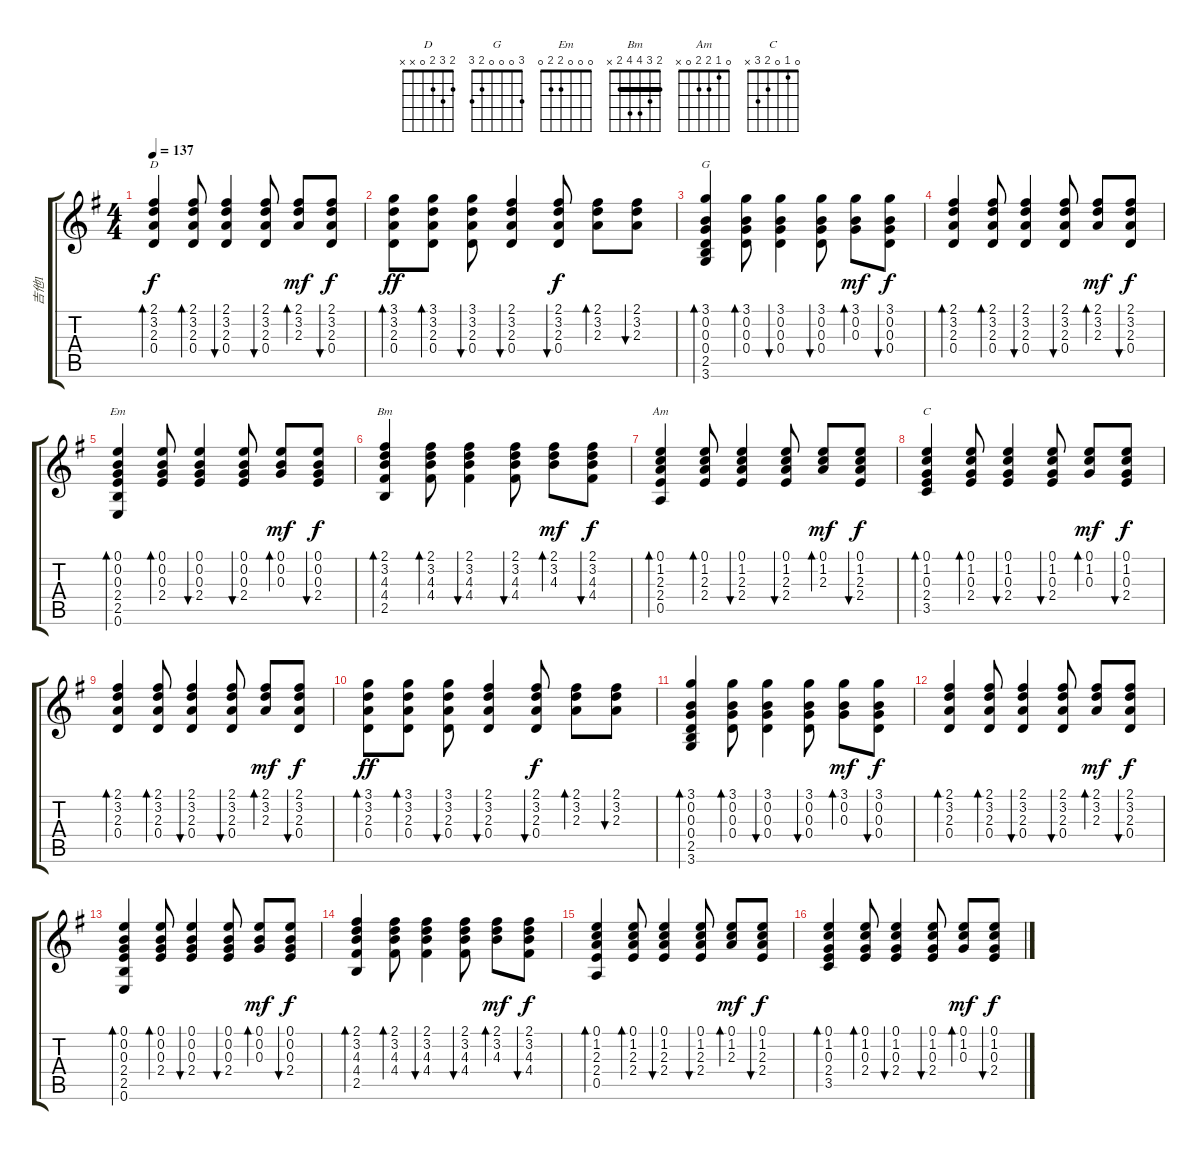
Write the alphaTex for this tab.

\track ("吉他1" "吉他1") {instrument acousticguitarsteel}
\staff {score tabs}
\tuning (E4 B3 G3 D3 A2 E2) {hide}
\chord ("D" 2 3 2 0 x x)
\chord ("G" 3 0 0 0 2 3)
\chord ("Em" 0 0 0 2 2 0)
\chord ("Bm" 2 3 4 4 2 x) {barre 2}
\chord ("Am" 0 1 2 2 0 x)
\chord ("C" 0 1 0 2 3 x)
\ts (4 4)
\tempo 137
\clef g2
\ks g
(2.1 3.2 2.3 0.4).4{bd 60 ch "D" dy f} (2.1 3.2 2.3 0.4).8{bd 60} (2.1 3.2 2.3 0.4).4{bu 60} (2.1 3.2 2.3 0.4).8{bu 60} (2.1 3.2 2.3).8{bd 60 dy mf} (2.1 3.2 2.3 0.4).8{bu 60 dy f} |
(3.1 3.2 2.3 0.4).8{bd 60 dy ff} (3.1 3.2 2.3 0.4).8{bd 60} (3.1 3.2 2.3 0.4).8{bu 60} (2.1 3.2 2.3 0.4).4{bu 60} (2.1 3.2 2.3 0.4).8{bu 60 dy f} (2.1 3.2 2.3).8{bd 60} (2.1 3.2 2.3).8{bu 60} |
(3.1 0.2 0.3 0.4 2.5 3.6).4{bd 60 ch "G"} (3.1 0.2 0.3 0.4).8{bd 60} (3.1 0.2 0.3 0.4).4{bu 60} (3.1 0.2 0.3 0.4).8{bu 60} (3.1 0.2 0.3).8{bd 60 dy mf} (3.1 0.2 0.3 0.4).8{bu 60 dy f} |
(2.1 3.2 2.3 0.4).4{bd 60} (2.1 3.2 2.3 0.4).8{bd 60} (2.1 3.2 2.3 0.4).4{bu 60} (2.1 3.2 2.3 0.4).8{bu 60} (2.1 3.2 2.3).8{bd 60 dy mf} (2.1 3.2 2.3 0.4).8{bu 60 dy f} |
(0.1 0.2 0.3 2.4 2.5 0.6).4{bd 60 ch "Em"} (0.1 0.2 0.3 2.4).8{bd 60} (0.1 0.2 0.3 2.4).4{bu 60} (0.1 0.2 0.3 2.4).8{bu 60} (0.1 0.2 0.3).8{bd 60 dy mf} (0.1 0.2 0.3 2.4).8{bu 60 dy f} |
(2.1 3.2 4.3 4.4 2.5).4{bd 60 ch "Bm"} (2.1 3.2 4.3 4.4).8{bd 60} (2.1 3.2 4.3 4.4).4{bu 60} (2.1 3.2 4.3 4.4).8{bu 60} (2.1 3.2 4.3).8{bd 60 dy mf} (2.1 3.2 4.3 4.4).8{bu 60 dy f} |
(0.1 1.2 2.3 2.4 0.5).4{bd 60 ch "Am"} (0.1 1.2 2.3 2.4).8{bd 60} (0.1 1.2 2.3 2.4).4{bu 60} (0.1 1.2 2.3 2.4).8{bu 60} (0.1 1.2 2.3).8{bd 60 dy mf} (0.1 1.2 2.3 2.4).8{bu 60 dy f} |
(0.1 1.2 0.3 2.4 3.5).4{bd 60 ch "C"} (0.1 1.2 0.3 2.4).8{bd 60} (0.1 1.2 0.3 2.4).4{bu 60} (0.1 1.2 0.3 2.4).8{bu 60} (0.1 1.2 0.3).8{bd 60 dy mf} (0.1 1.2 0.3 2.4).8{bu 60 dy f} |
(2.1 3.2 2.3 0.4).4{bd 60} (2.1 3.2 2.3 0.4).8{bd 60} (2.1 3.2 2.3 0.4).4{bu 60} (2.1 3.2 2.3 0.4).8{bu 60} (2.1 3.2 2.3).8{bd 60 dy mf} (2.1 3.2 2.3 0.4).8{bu 60 dy f} |
(3.1 3.2 2.3 0.4).8{bd 60 dy ff} (3.1 3.2 2.3 0.4).8{bd 60} (3.1 3.2 2.3 0.4).8{bu 60} (2.1 3.2 2.3 0.4).4{bu 60} (2.1 3.2 2.3 0.4).8{bu 60 dy f} (2.1 3.2 2.3).8{bd 60} (2.1 3.2 2.3).8{bu 60} |
(3.1 0.2 0.3 0.4 2.5 3.6).4{bd 60} (3.1 0.2 0.3 0.4).8{bd 60} (3.1 0.2 0.3 0.4).4{bu 60} (3.1 0.2 0.3 0.4).8{bu 60} (3.1 0.2 0.3).8{bd 60 dy mf} (3.1 0.2 0.3 0.4).8{bu 60 dy f} |
(2.1 3.2 2.3 0.4).4{bd 60} (2.1 3.2 2.3 0.4).8{bd 60} (2.1 3.2 2.3 0.4).4{bu 60} (2.1 3.2 2.3 0.4).8{bu 60} (2.1 3.2 2.3).8{bd 60 dy mf} (2.1 3.2 2.3 0.4).8{bu 60 dy f} |
(0.1 0.2 0.3 2.4 2.5 0.6).4{bd 60} (0.1 0.2 0.3 2.4).8{bd 60} (0.1 0.2 0.3 2.4).4{bu 60} (0.1 0.2 0.3 2.4).8{bu 60} (0.1 0.2 0.3).8{bd 60 dy mf} (0.1 0.2 0.3 2.4).8{bu 60 dy f} |
(2.1 3.2 4.3 4.4 2.5).4{bd 60} (2.1 3.2 4.3 4.4).8{bd 60} (2.1 3.2 4.3 4.4).4{bu 60} (2.1 3.2 4.3 4.4).8{bu 60} (2.1 3.2 4.3).8{bd 60 dy mf} (2.1 3.2 4.3 4.4).8{bu 60 dy f} |
(0.1 1.2 2.3 2.4 0.5).4{bd 60} (0.1 1.2 2.3 2.4).8{bd 60} (0.1 1.2 2.3 2.4).4{bu 60} (0.1 1.2 2.3 2.4).8{bu 60} (0.1 1.2 2.3).8{bd 60 dy mf} (0.1 1.2 2.3 2.4).8{bu 60 dy f} |
(0.1 1.2 0.3 2.4 3.5).4{bd 60} (0.1 1.2 0.3 2.4).8{bd 60} (0.1 1.2 0.3 2.4).4{bu 60} (0.1 1.2 0.3 2.4).8{bu 60} (0.1 1.2 0.3).8{bd 60 dy mf} (0.1 1.2 0.3 2.4).8{bu 60 dy f}
